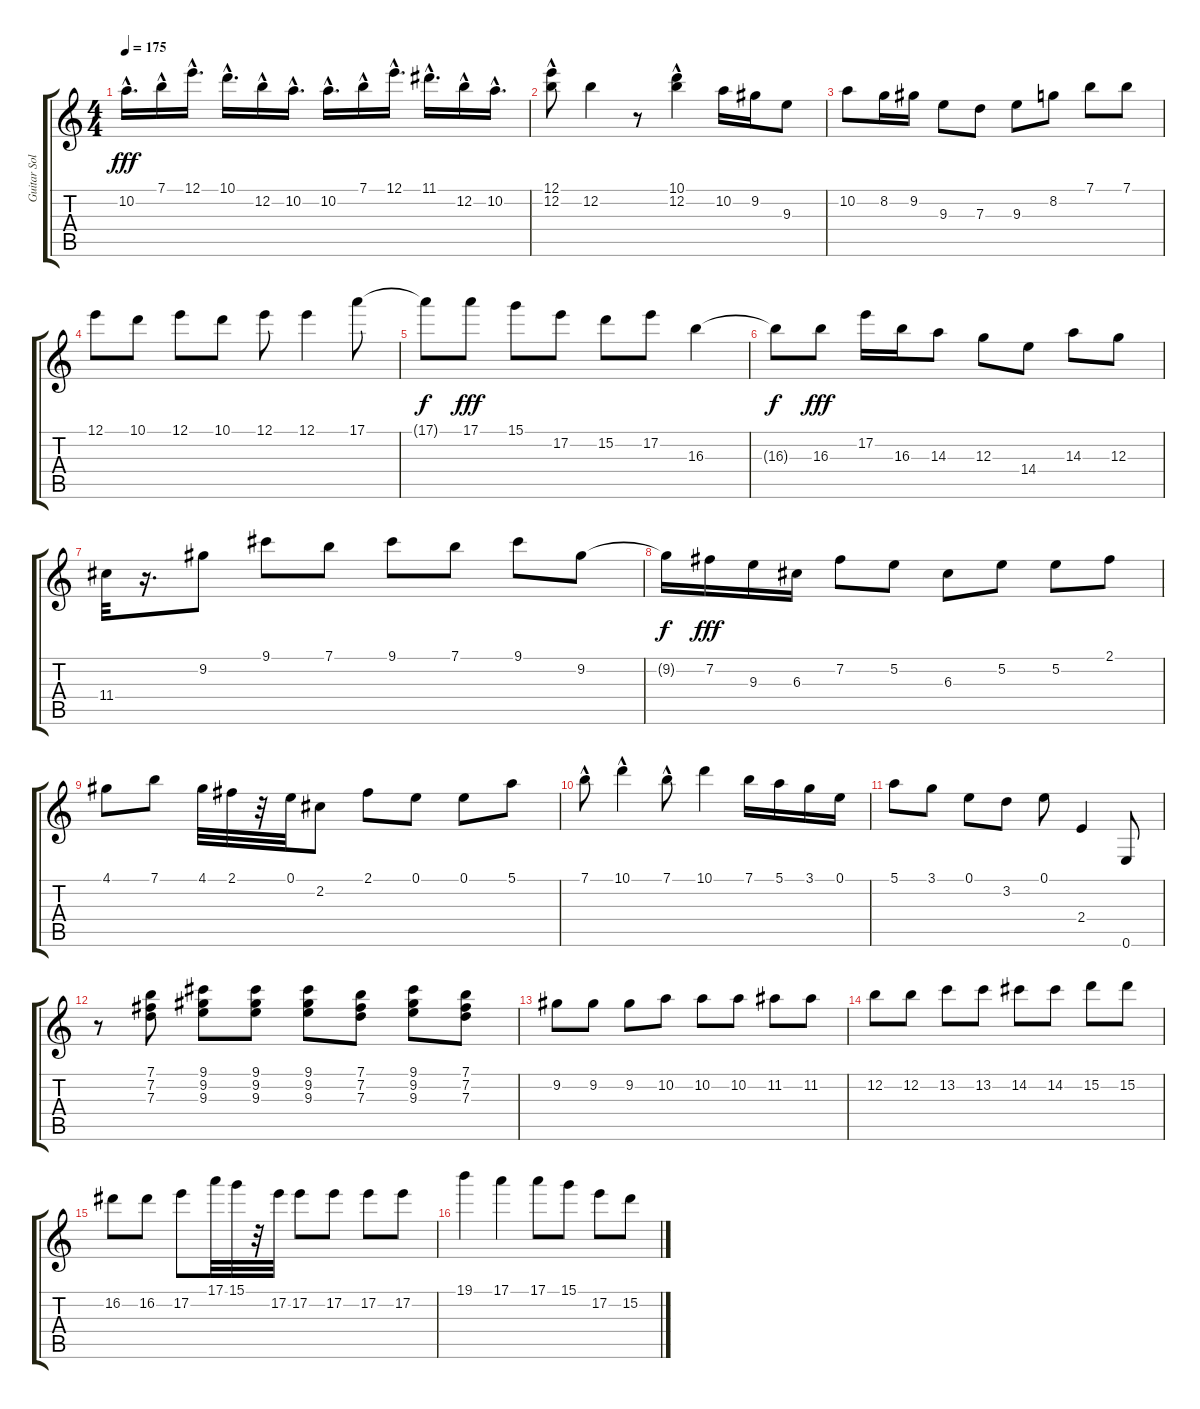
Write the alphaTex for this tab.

\track ("Guitar Solo" "Guitar Sol") {instrument overdrivenguitar}
\staff {score tabs}
\tuning (E4 B3 G3 D3 A2 E2) {hide}
\ts (4 4)
\tempo 175
\clef g2
\ks c
10.2{hac}.16{d dy fff} 7.1{hac}.16 12.1{hac}.16{d} 10.1{hac}.16{d} 12.2{hac}.16 10.2{hac}.16{d} 10.2{hac}.16{d} 7.1{hac}.16 12.1{hac}.16{d} 11.1{hac}.16{d} 12.2{hac}.16 10.2{hac}.16{d} |
(12.1{hac} 12.2).8 12.2.4 r.8 (10.1 12.2{hac}).4 10.2.16 9.2.16 9.3.8 |
10.2.8 8.2.16 9.2.16 9.3.8 7.3.8 9.3.8 8.2.8 7.1.8 7.1.8 |
12.1.8 10.1.8 12.1.8 10.1.8 12.1.8 12.1.4 17.1.8 |
17.1{t}.8{dy f} 17.1.8{dy fff} 15.1.8 17.2.8 15.2.8 17.2.8 16.3.4 |
16.3{t}.8{dy f} 16.3.8{dy fff} 17.2.16 16.3.16 14.3.8 12.3.8 14.4.8 14.3.8 12.3.8 |
11.4.32 r.16{d} 9.2.8 9.1.8 7.1.8 9.1.8 7.1.8 9.1.8 9.2.8 |
9.2{t}.16{dy f} 7.2.16{dy fff} 9.3.16 6.3.16 7.2.8 5.2.8 6.3.8 5.2.8 5.2.8 2.1.8 |
4.1.8 7.1.8 4.1.32 2.1.32 r.32 0.1.32 2.2.8 2.1.8 0.1.8 0.1.8 5.1.8 |
7.1{hac}.8 10.1{hac}.4 7.1{hac}.8 10.1.4 7.1.16 5.1.16 3.1.16 0.1.16 |
5.1.8 3.1.8 0.1.8 3.2.8 0.1.8 2.4.4 0.6.8 |
r.8 (7.1 7.2 7.3).8 (9.1 9.2 9.3).8 (9.1 9.2 9.3).8 (9.1 9.2 9.3).8 (7.1 7.2 7.3).8 (9.1 9.2 9.3).8 (7.1 7.2 7.3).8 |
9.2.8 9.2.8 9.2.8 10.2.8 10.2.8 10.2.8 11.2.8 11.2.8 |
12.2.8 12.2.8 13.2.8 13.2.8 14.2.8 14.2.8 15.2.8 15.2.8 |
16.2.8 16.2.8 17.2.8 17.1.32 15.1.32 r.32 17.2.32 17.2.8 17.2.8 17.2.8 17.2.8 |
19.1.4 17.1.4 17.1.8 15.1.8 17.2.8 15.2.8
